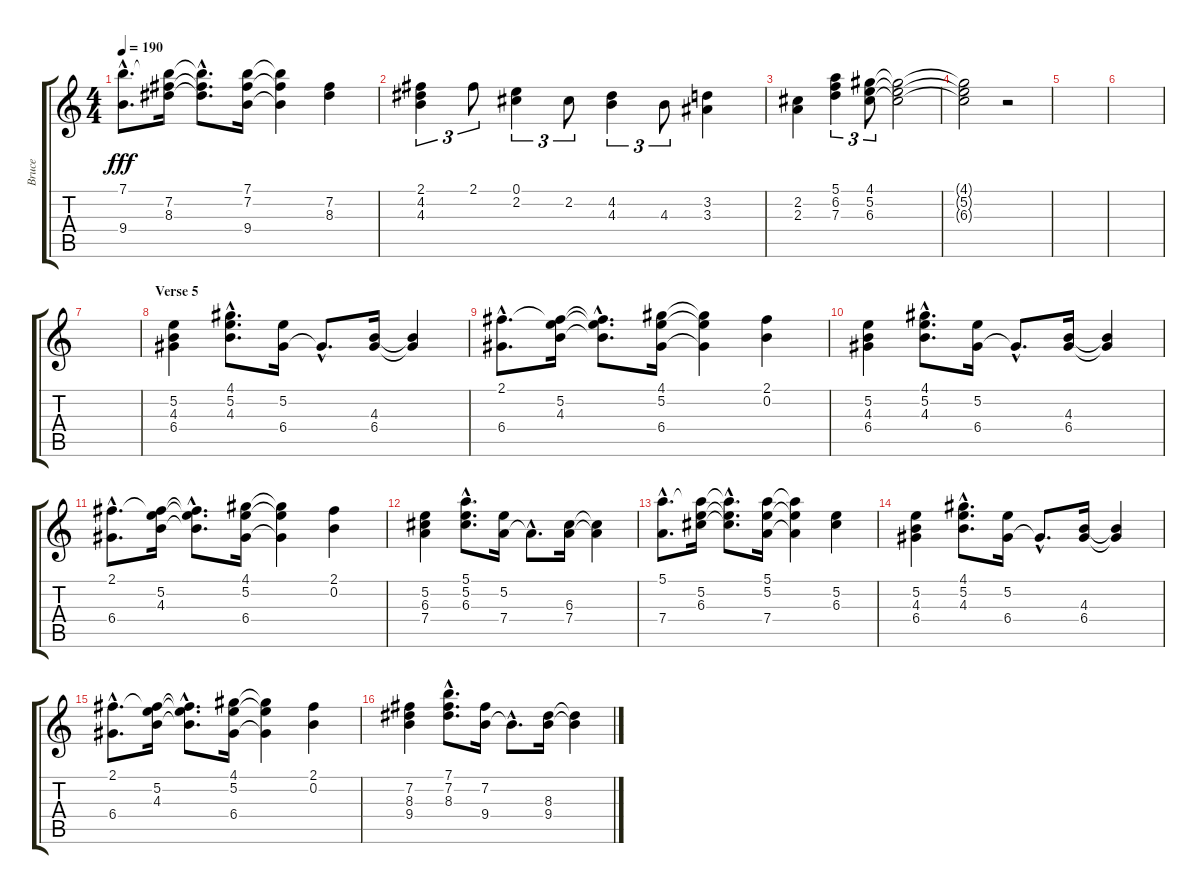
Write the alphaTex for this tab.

\track ("Bruce" "Bruce") {instrument electricguitarjazz}
\staff {score tabs}
\tuning (E4 B3 G3 D3 A2 E2) {hide}
\ts (4 4)
\tempo 190
\clef g2
\ks c
(7.1{hac} 9.4{hac}).8{d dy fff} (7.1{t} 7.2 8.3).16 (7.1{hac t} 7.2{hac t} 8.3{hac t}).8{d} (7.1 7.2 9.4).16 (7.1{t} 7.2{t} 9.4{t}).4 (7.2 8.3).4 |
(2.1 4.2 4.3).4{tu (3 2)} 2.1.8{tu (3 2)} (0.1 2.2).4{tu (3 2)} 2.2.8{tu (3 2)} (4.2 4.3).4{tu (3 2)} 4.3.8{tu (3 2)} (3.2 3.3).4 |
(2.2 2.3).4 (5.1 6.2 7.3).4{tu (3 2)} (4.1 5.2 6.3).8{tu (3 2)} (4.1{t} 5.2{t} 6.3{t}).2 |
(4.1{t} 5.2{t} 6.3{t}).2 r.2 |
|
|
|
\section ("" "Verse 5")
(5.2 4.3 6.4).4 (4.1{hac} 5.2{hac} 4.3{hac}).8{d} (5.2 6.4).16 6.4{hac t}.8{d} (4.3 6.4).16 (4.3{t} 6.4{t}).4 |
(2.1{hac} 6.4{hac}).8{d} (2.1{t} 5.2 4.3).16 (2.1{hac t} 5.2{hac t} 4.3{hac t}).8{d} (4.1 5.2 6.4).16 (4.1{t} 5.2{t} 6.4{t}).4 (2.1 0.2).4 |
(5.2 4.3 6.4).4 (4.1{hac} 5.2{hac} 4.3{hac}).8{d} (5.2 6.4).16 6.4{hac t}.8{d} (4.3 6.4).16 (4.3{t} 6.4{t}).4 |
(2.1{hac} 6.4{hac}).8{d} (2.1{t} 5.2 4.3).16 (2.1{hac t} 5.2{hac t} 4.3{hac t}).8{d} (4.1 5.2 6.4).16 (4.1{t} 5.2{t} 6.4{t}).4 (2.1 0.2).4 |
(5.2 6.3 7.4).4 (5.1{hac} 5.2{hac} 6.3{hac}).8{d} (5.2 7.4).16 7.4{hac t}.8{d} (6.3 7.4).16 (6.3{t} 7.4{t}).4 |
(5.1{hac} 7.4{hac}).8{d} (5.1{t} 5.2 6.3).16 (5.1{hac t} 5.2{hac t} 6.3{hac t}).8{d} (5.1 5.2 7.4).16 (5.1{t} 5.2{t} 7.4{t}).4 (5.2 6.3).4 |
(5.2 4.3 6.4).4 (4.1{hac} 5.2{hac} 4.3{hac}).8{d} (5.2 6.4).16 6.4{hac t}.8{d} (4.3 6.4).16 (4.3{t} 6.4{t}).4 |
(2.1{hac} 6.4{hac}).8{d} (2.1{t} 5.2 4.3).16 (2.1{hac t} 5.2{hac t} 4.3{hac t}).8{d} (4.1 5.2 6.4).16 (4.1{t} 5.2{t} 6.4{t}).4 (2.1 0.2).4 |
(7.2 8.3 9.4).4 (7.1{hac} 7.2{hac} 8.3{hac}).8{d} (7.2 9.4).16 9.4{hac t}.8{d} (8.3 9.4).16 (8.3{t} 9.4{t}).4
